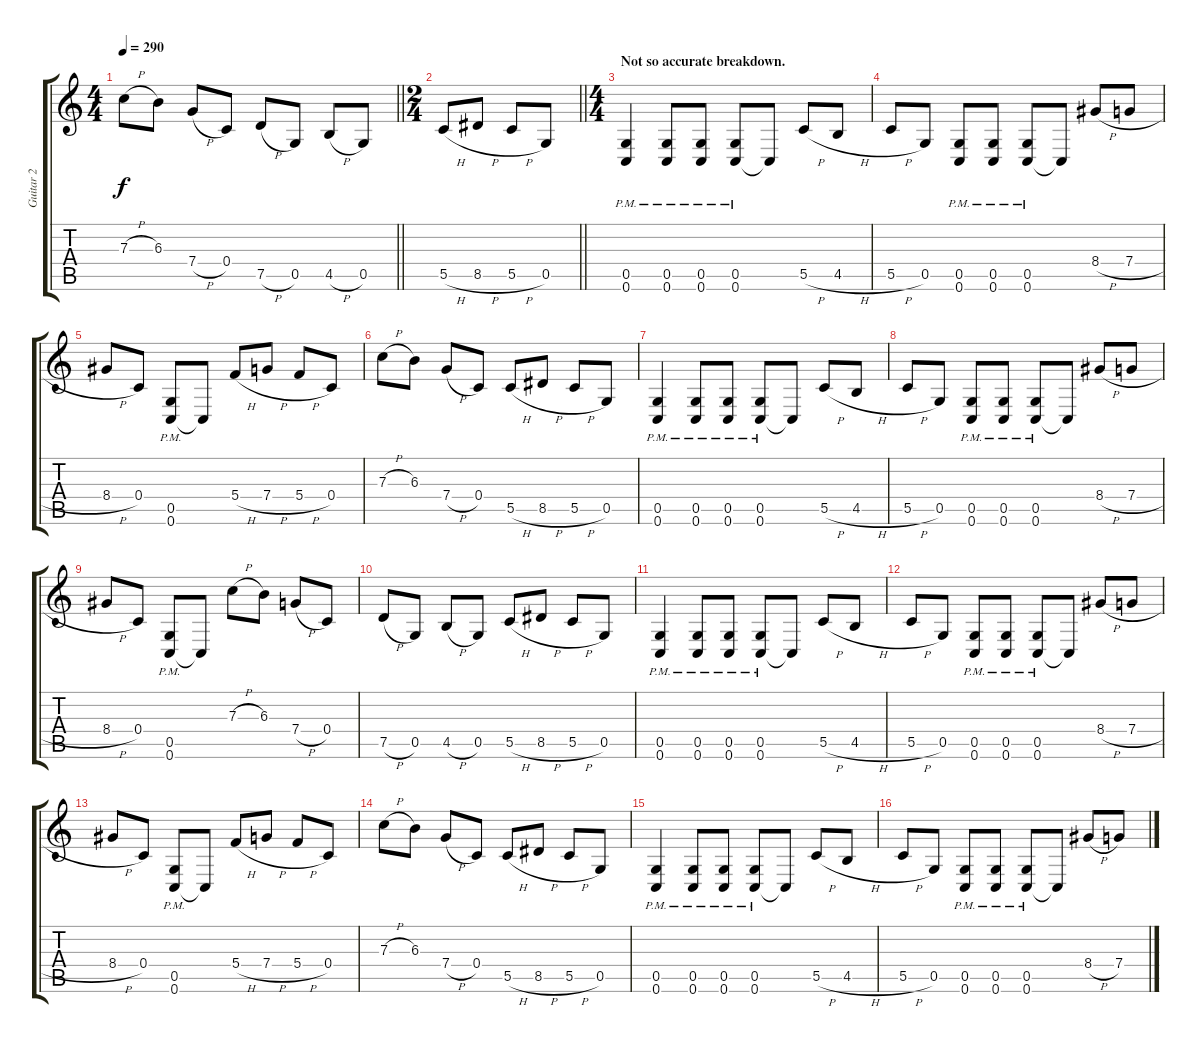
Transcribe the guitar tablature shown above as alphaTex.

\track ("Guitar 2" "Guitar 2") {instrument distortionguitar}
\staff {score tabs}
\tuning (D4 A3 F3 C3 G2 C2) {hide}
\ts (4 4)
\tempo 290
\clef g2
\barLineRight lightlight
\ks c
7.3{h}.8{dy f} 6.3.8 7.4{h}.8 0.4.8 7.5{h}.8 0.5.8 4.5{h}.8 0.5.8 |
\ts (2 4)
\barLineRight lightlight
5.5{h}.8 8.5{h}.8 5.5{h}.8 0.5.8 |
\ts (4 4)
\section ("" "Not so accurate breakdown.")
(0.5{pm} 0.6{pm}).4{volume 16} (0.5{pm} 0.6{pm}).8 (0.5{pm} 0.6{pm}).8 (0.5{pm} 0.6{pm}).8 0.6{t}.8 5.5{h}.8 4.5{h}.8 |
5.5{h}.8 0.5.8 (0.5{pm} 0.6{pm}).8 (0.5{pm} 0.6{pm}).8 (0.5{pm} 0.6{pm}).8 0.6{t}.8 8.4{h}.8 7.4{h}.8 |
8.4{h}.8 0.4.8 (0.5 0.6{pm}).8 0.6{t}.8 5.4{h}.8 7.4{h}.8 5.4{h}.8 0.4.8 |
7.3{h}.8 6.3.8 7.4{h}.8 0.4.8 5.5{h}.8 8.5{h}.8 5.5{h}.8 0.5.8 |
(0.5{pm} 0.6{pm}).4{volume 16} (0.5{pm} 0.6{pm}).8 (0.5{pm} 0.6{pm}).8 (0.5{pm} 0.6{pm}).8 0.6{t}.8 5.5{h}.8 4.5{h}.8 |
5.5{h}.8 0.5.8 (0.5{pm} 0.6{pm}).8 (0.5{pm} 0.6{pm}).8 (0.5{pm} 0.6{pm}).8 0.6{t}.8 8.4{h}.8 7.4{h}.8 |
8.4{h}.8 0.4.8 (0.5 0.6{pm}).8 0.6{t}.8 7.3{h}.8 6.3.8 7.4{h}.8 0.4.8 |
7.5{h}.8 0.5.8 4.5{h}.8 0.5.8 5.5{h}.8 8.5{h}.8 5.5{h}.8 0.5.8 |
(0.5{pm} 0.6{pm}).4{balance 16} (0.5{pm} 0.6{pm}).8 (0.5{pm} 0.6{pm}).8 (0.5{pm} 0.6{pm}).8 0.6{t}.8 5.5{h}.8 4.5{h}.8 |
5.5{h}.8 0.5.8 (0.5{pm} 0.6{pm}).8 (0.5{pm} 0.6{pm}).8 (0.5{pm} 0.6{pm}).8 0.6{t}.8 8.4{h}.8 7.4{h}.8 |
8.4{h}.8 0.4.8 (0.5 0.6{pm}).8 0.6{t}.8 5.4{h}.8 7.4{h}.8 5.4{h}.8 0.4.8 |
7.3{h}.8 6.3.8 7.4{h}.8 0.4.8 5.5{h}.8 8.5{h}.8 5.5{h}.8 0.5.8 |
(0.5{pm} 0.6{pm}).4 (0.5{pm} 0.6{pm}).8 (0.5{pm} 0.6{pm}).8 (0.5{pm} 0.6{pm}).8 0.6{t}.8 5.5{h}.8 4.5{h}.8 |
5.5{h}.8 0.5.8 (0.5{pm} 0.6{pm}).8 (0.5{pm} 0.6{pm}).8 (0.5{pm} 0.6{pm}).8 0.6{t}.8 8.4{h}.8 7.4{h}.8
